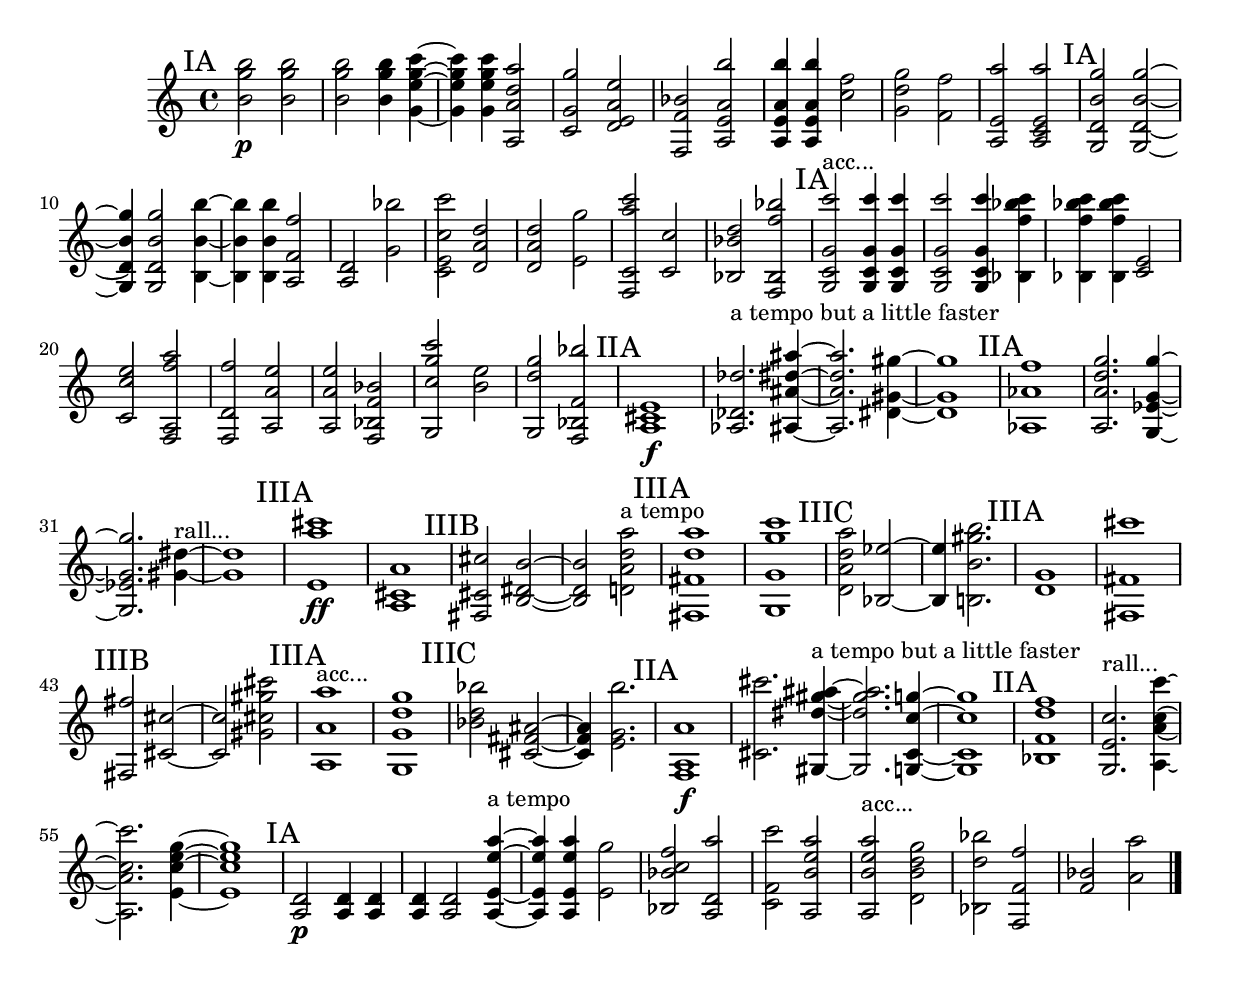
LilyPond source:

\new Voice {

|
\time 4/4
\mark "IA"
<b'' b' g'' >2 \p
<b'' b' g'' >2
|
<b'' b' g'' >2
<b'' b' g'' >4
<c''' e'' g' g'' >4~
|
<c''' e'' g' g'' >4
<c''' e'' g' g'' >4
<a' a'' a d'' >2
|
<c' g'' g' >2
<e' e'' d' a' >2
|
<bes' f f' >2
<b'' a a' e' >2
|
<b'' a a' e' >4
<b'' a a' e' >4
<c'' f'' >2
|
<g'' g' d'' >2
<f' f'' >2
|
<a e' a'' >2
<a'' a c' e' >2
|
\mark "IA"
<b' g'' g d' >2
<b' g'' g d' >2~
|
<b' g'' g d' >4
<b' g'' g d' >2
<b' b'' b >4~
|
<b' b'' b >4
<b' b'' b >4
<f' a f'' >2
|
<a d' >2
<g' bes'' >2
|
<c' e' c''' c'' >2
<d' a' d'' >2
|
<d' a' d'' >2
<e' g'' >2
|
<a'' f c' c''' >2
<c' c'' >2
|
<bes bes' d'' >2
<f bes bes'' f'' >2
|
\mark "IA"
<g' c' g c''' >2 ^"acc..."
<g' c' g c''' >4
<g' c' g c''' >4
|
<g' c' g c''' >2
<g' c' g c''' >4
<bes c''' bes'' f'' >4
|
<bes c''' bes'' f'' >4
<bes c''' bes'' f'' >4
<c' e' >2
|
<e'' c' c'' >2
<f'' a a'' f >2
|
<d' f f'' >2
<a e'' a' >2
|
<a e'' a' >2
<f' bes f bes' >2
|
<g'' c'' g c''' >2
<e'' b' >2
|
<g d'' g'' >2
<f f' bes bes'' >2
|
\mark "IIA"
<cis' e' a >1 \f
|
<des' aes des'' >2. ^"a tempo but a little faster"
<ais' ais'' dis'' ais >4~
|
<ais' ais'' dis'' ais >2.
<gis' gis'' dis' >4~
|
<gis' gis'' dis' >1
|
\mark "IIA"
<f'' aes aes' >1
|
<g'' a a' d'' >2.
<g g'' g' ees' >4~
|
<g g'' g' ees' >2.
<dis'' gis' >4~ ^"rall..."
|
<dis'' gis' >1
|
\mark "IIIA"
<a'' cis''' e' >1 \ff
|
<a' a cis' >1
|
\mark "IIIB"
<fis cis' cis'' >2
<dis' b b' >2~
|
<dis' b b' >2
<a' d'' d' a'' >2 ^"a tempo"
|
\mark "IIIA"
<a'' fis' fis d'' >1
|
<c''' g' g'' g >1
|
\mark "IIIC"
<a'' d' a' d'' >2
<bes ees'' >2~
|
<bes ees'' >4
<b'' gis'' b' b >2.
|
\mark "IIIA"
<d' g' >1
|
<cis''' fis' fis >1
|
\mark "IIIB"
<fis fis'' >2
<cis' cis'' >2~
|
<cis' cis'' >2
<gis' cis'' gis'' cis''' >2
|
\mark "IIIA"
<a' a a'' >1 ^"acc..."
|
<g g' d'' g'' >1
|
\mark "IIIC"
<d'' bes' bes'' >2
<cis' ais' fis' >2~
|
<cis' ais' fis' >4
<b'' e' g' >2.
|
\mark "IIA"
<a' f a >1 \f
|
<cis' cis''' >2.
<gis gis'' dis'' ais'' >4~ ^"a tempo but a little faster"
|
<gis gis'' dis'' ais'' >2.
<g'' g c' c'' >4~
|
<g'' g c' c'' >1
|
\mark "IIA"
<bes f'' d'' f' >1
|
<g e' c'' >2. ^"rall..."
<a a' c'' c''' >4~
|
<a a' c'' c''' >2.
<e' g'' c'' e'' >4~
|
<e' g'' c'' e'' >1
|
\mark "IA"
<a d' >2 \p
<a d' >4
<a d' >4
|
<a d' >4
<a d' >2
<a e'' e' a'' >4~ ^"a tempo"
|
<a e'' e' a'' >4
<a e'' e' a'' >4
<e' g'' >2
|
<f'' bes' bes c'' >2
<a'' a d' >2
|
<c' c''' f' >2
<a b' e'' a'' >2
|
<a b' e'' a'' >2 ^"acc..."
<d' b' g'' d'' >2
|
<d'' bes bes'' >2
<f'' f' f >2
|
<bes' f' >2
<a' a'' >2

\bar "|."
}